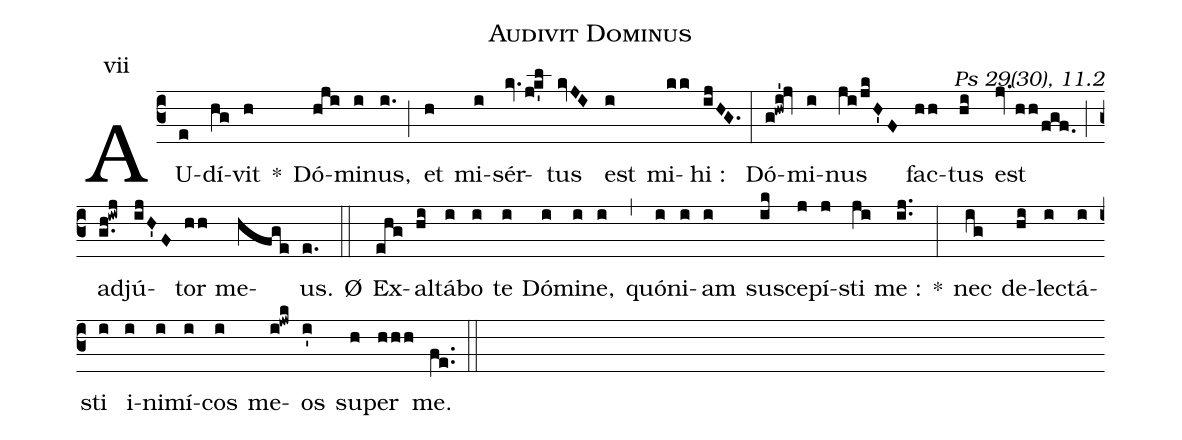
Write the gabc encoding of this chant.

name:Audivit Dominus;
commentary: Ps 29(30), 11.2;
mode:vii;
%%
(c3) AU(e)dí(hg)vit(h) *() Dó(hji)mi(i)nus,(i.) (;) et(h) mi(i)sér(kv.j!k'l)tus(kvJI) est(i) mi(kk)hi~:(ijHG.) (:) Dó(g!hwi'!jv)mi(i)nus(ji/jkH'F) fac(hh)tus(hi) est(jv.hh/fgf.) (;) ad(g.h!iwj)jú(ijH'F)tor(hh) me(hfge)us.(e.) Ø(::) Ex(ehg)al(hi)tá(i)bo(i) te(i) Dó(i)mi(i)ne,(i) (,) quó(i)ni(i)am(i) su(ik)sce(j)pí(j)sti(ji) me~:(ij..) *(:) nec(ig) de(hi)lec(i)tá(i)sti(i) i(i)ni(i)mí(i)cos(i) me(i!jwk)os(i') su(h)per(hhh) me.(fe..) (::)
